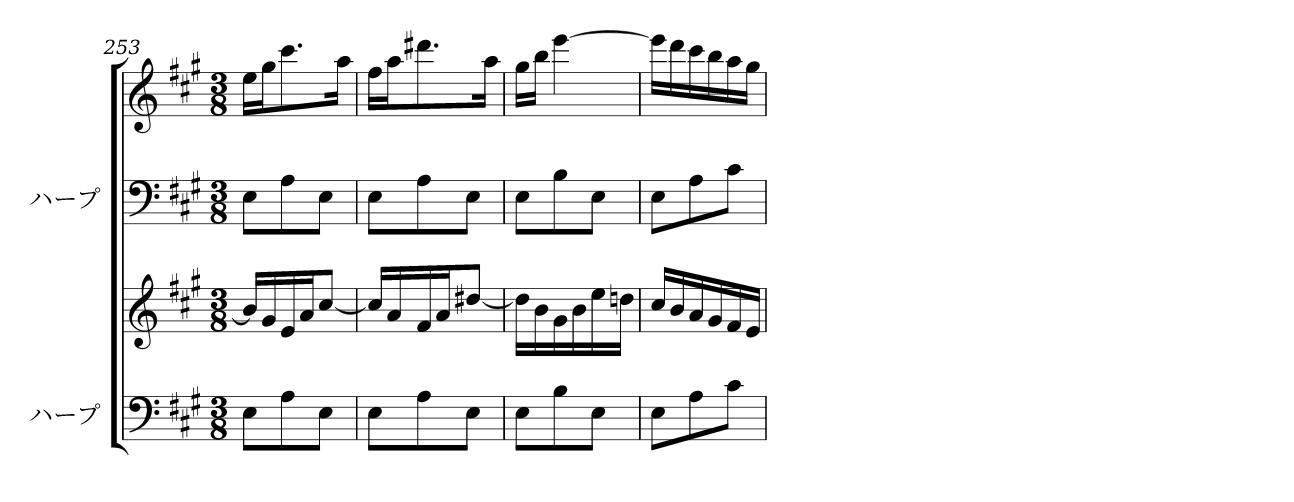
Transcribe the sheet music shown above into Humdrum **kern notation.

**kern	**kern	**kern	**kern
*part2	*part2	*part1	*part1
*staff4	*staff3	*staff2	*staff1
*I"ハープ	*	*I"ハープ	*
*clefF4	*clefG2	*clefF4	*clefG2
*k[f#c#g#]	*k[f#c#g#]	*k[f#c#g#]	*k[f#c#g#]
*M3/8	*M3/8	*M3/8	*M3/8
=253	=253	=253	=253
8E\L	16b/LL]	8E\L	16ee\LL
.	16g#/	.	16gg#\J
8A\	16e/	8A\	8.ccc#\
.	16a/J	.	.
8E\J	[8cc#/J	8E\J	.
.	.	.	16aa\Jk
=254	=254	=254	=254
8E\L	16cc#/LL]	8E\L	16ff#\LL
.	16a/	.	16aa\J
8A\	16f#/	8A\	8.ddd#X\
.	16a/J	.	.
8E\J	[8dd#X/J	8E\J	.
.	.	.	16aa\Jk
=255	=255	=255	=255
8E\L	16dd#\LL]	8E\L	16gg#\LL
.	16b\	.	16bb\JJ
8B\	16g#\	8B\	[4eee\
.	16b\	.	.
8E\J	16ee\	8E\J	.
.	16ddn\JJ	.	.
=256	=256	=256	=256
8E\L	16cc#/LL	8E\L	16eee\LL]
.	16b/	.	16ddd\
8A\	16a/	8A\	16ccc#\
.	16g#/	.	16bb\
8c#\J	16f#/	8c#\J	16aa\
.	16e/JJ	.	16gg#\JJ
=	=	=	=
*-	*-	*-	*-
